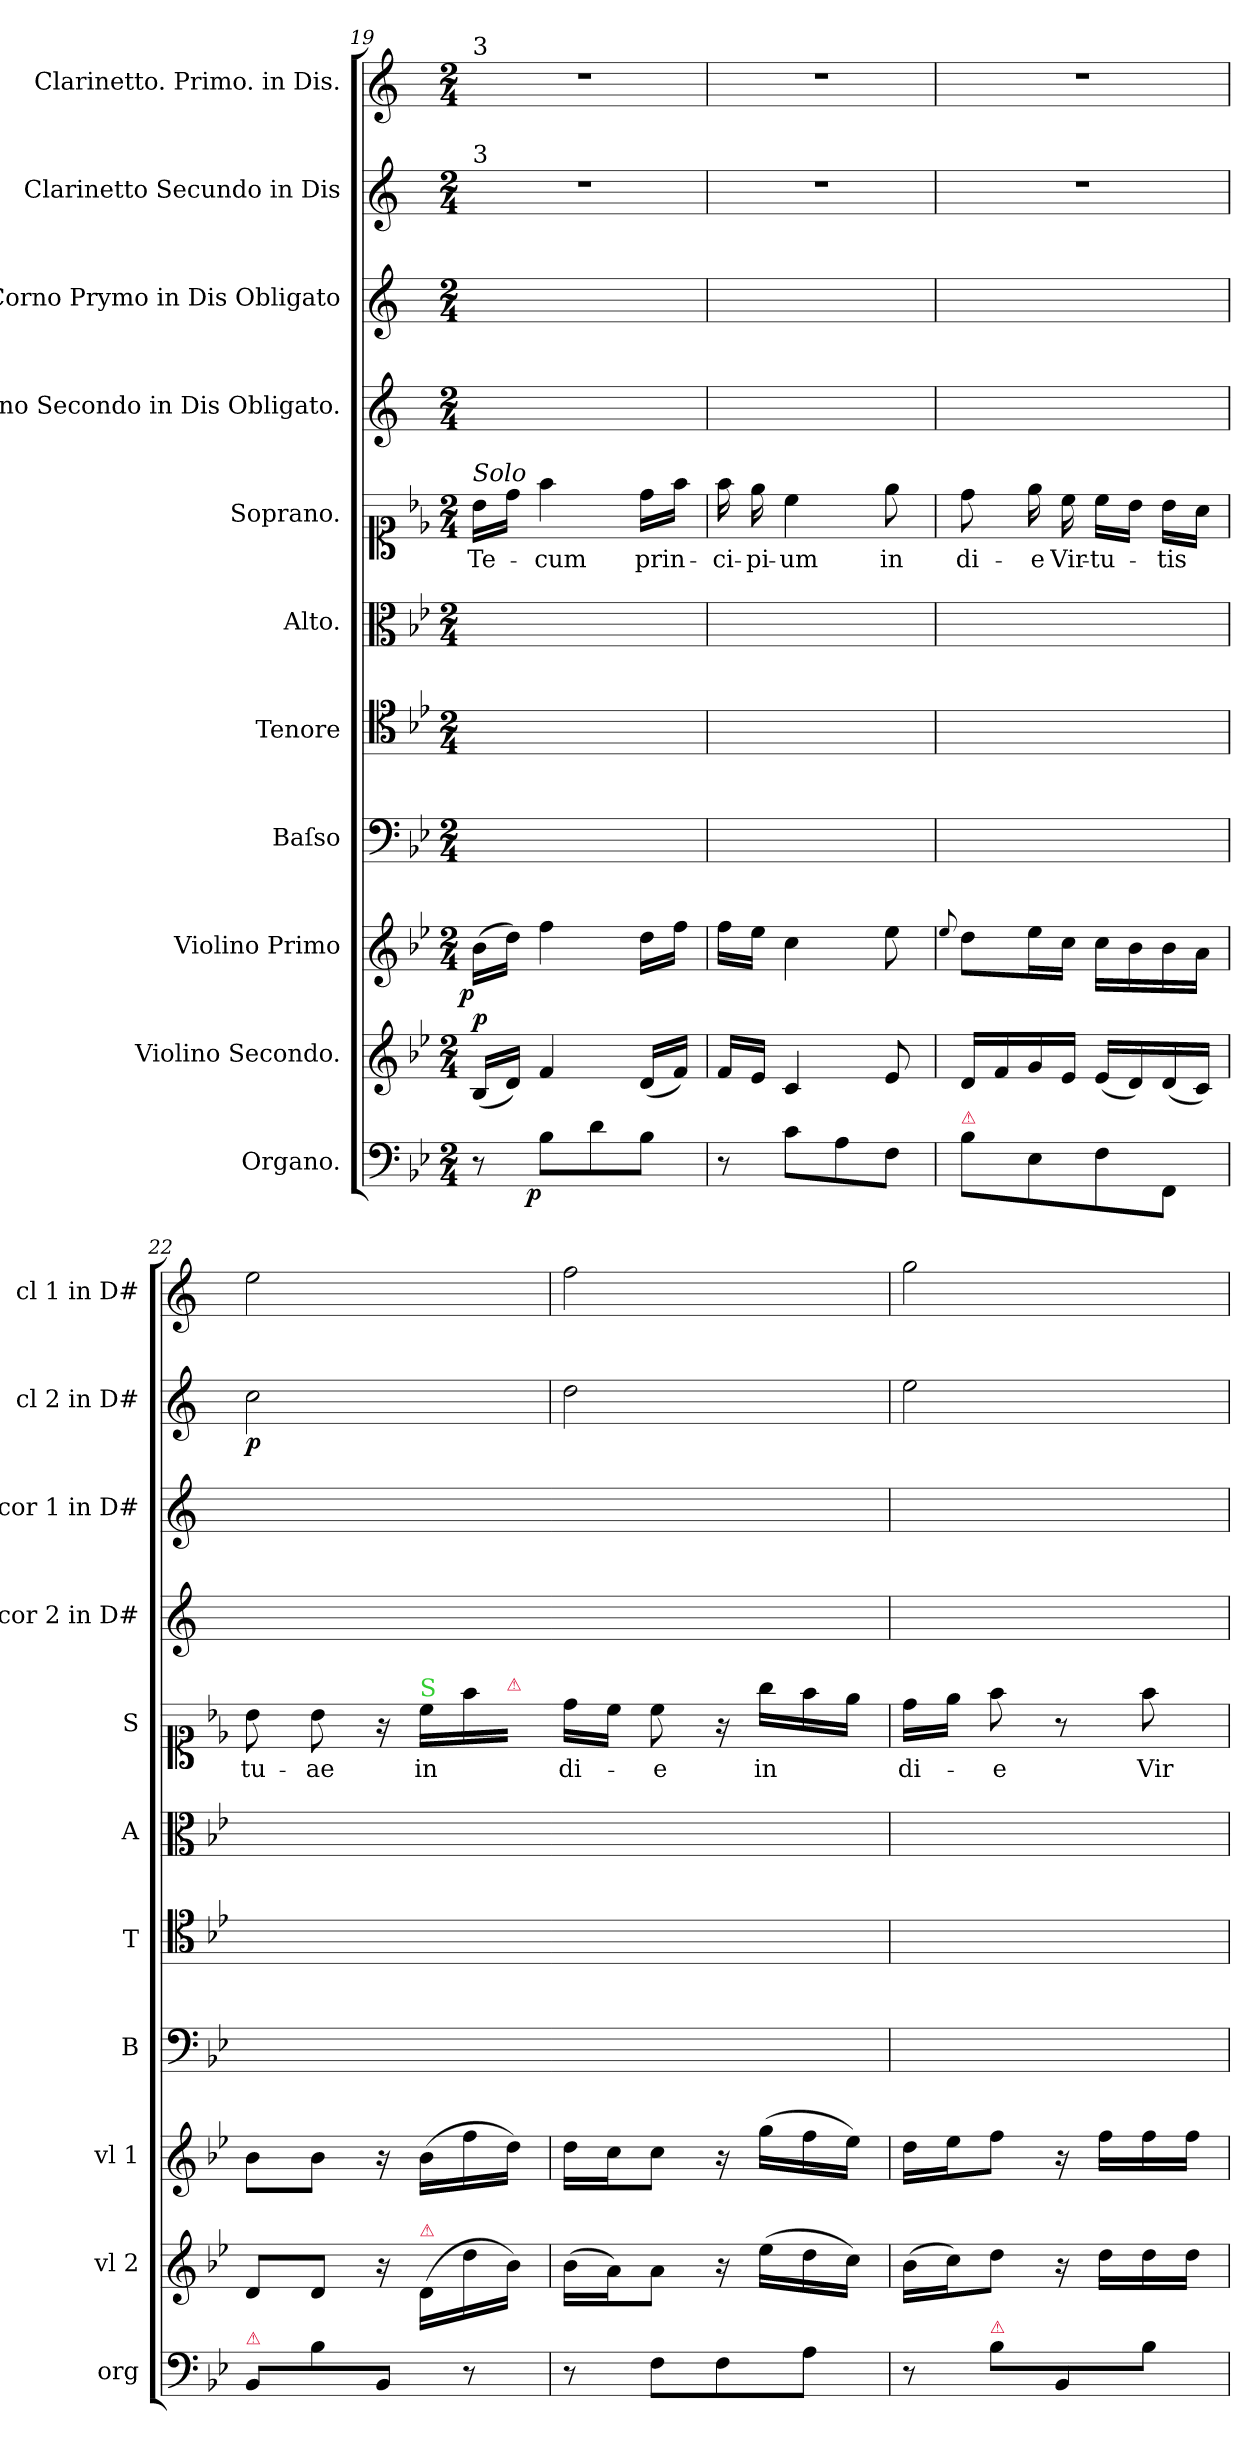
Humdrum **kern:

**kern	**dynam	**kern	**dynam	**kern	**dynam	**kern	**kern	**kern	**kern	**text	**kern	**kern	**kern	**dynam	**kern
*part11	*part11	*part10	*part10	*part9	*part9	*part8	*part7	*part6	*part5	*part5	*part4	*part3	*part2	*part2	*part1
*staff11	*staff11	*staff10	*staff10	*staff9	*staff9	*staff8	*staff7	*staff6	*staff5	*staff5	*staff4	*staff3	*staff2	*staff2	*staff1
*I"Organo.	*	*I"Violino Secondo.	*	*I"Violino Primo	*	*I"Baſso	*I"Tenore	*I"Alto.	*I"Soprano.	*	*I"Corno Secondo in Dis Obligato.	*I"Corno Prymo in Dis Obligato	*I"Clarinetto Secundo in Dis	*	*I"Clarinetto. Primo. in Dis.
*I'org	*	*I'vl 2	*	*I'vl 1	*	*I'B	*I'T	*I'A	*I'S	*	*I'cor 2 in D#	*I'cor 1 in D#	*I'cl 2 in D#	*	*I'cl 1 in D#
*clefF4	*	*clefG2	*	*clefG2	*	*clefF4	*clefC4	*clefC3	*clefC1	*	*clefG2	*clefG2	*clefG2	*	*clefG2
*	*	*	*	*	*	*	*	*	*	*	*ITrd5c9	*ITrd5c9	*ITrd1c2	*	*ITrd1c2
*k[b-e-]	*	*k[b-e-]	*	*k[b-e-]	*	*k[b-e-]	*k[b-e-]	*k[b-e-]	*k[b-e-]	*	*k[b-e-a-]	*k[b-e-a-]	*k[b-e-]	*	*k[b-e-]
*M2/4	*	*M2/4	*	*M2/4	*	*M2/4	*M2/4	*M2/4	*M2/4	*	*M2/4	*M2/4	*M2/4	*	*M2/4
=19	=19	=19	=19	=19	=19	=19	=19	=19	=19	=19	=19	=19	=19	=19	=19
!	!	!	!	!	!	!	!	!	!	!	!	!	!	!	!LO:TX:a:t=3
!	!	!	!	!	!	!	!	!	!	!	!	!	!LO:TX:a:t=3	!	!
!	!	!	!	!	!	!	!	!	!LO:TX:a:i:t=Solo	!	!	!	!	!	!
!	!	!	!LO:DY:a	!	!LO:DY:b:rj	!	!	!	!	!	!	!	!	!	!
8r	.	(16B-/LL	p.	(16b-\LL	p	2ryy	2ryy	2ryy	16b-\LL	Te-	2ryy	2ryy	2r	.	2r
.	.	16d/JJ)	.	16dd\JJ)	.	.	.	.	16dd\JJ	.	.	.	.	.	.
!	!LO:DY:rj	!	!	!	!	!	!	!	!	!	!	!	!	!	!
8B-\L	p.	4f/	.	4ff\	.	.	.	.	4ff\	-cum	.	.	.	.	.
8d\	.	.	.	.	.	.	.	.	.	.	.	.	.	.	.
8B-\J	.	(16d/LL	.	16dd\LL	.	.	.	.	16dd\LL	prin-	.	.	.	.	.
.	.	16f/JJ)	.	16ff\JJ	.	.	.	.	16ff\JJ	.	.	.	.	.	.
=20	=20	=20	=20	=20	=20	=20	=20	=20	=20	=20	=20	=20	=20	=20	=20
8r	.	16f/LL	.	16ff\LL	.	2ryy	2ryy	2ryy	16ff\	-ci-	2ryy	2ryy	2r	.	2r
.	.	16e-/JJ	.	16ee-\JJ	.	.	.	.	16ee-\	-pi-	.	.	.	.	.
8c\L	.	4c/	.	4cc\	.	.	.	.	4cc\	-um	.	.	.	.	.
8A\	.	.	.	.	.	.	.	.	.	.	.	.	.	.	.
8F\J	.	8e-/	.	8ee-\	.	.	.	.	8ee-\	in	.	.	.	.	.
=21	=21	=21	=21	=21	=21	=21	=21	=21	=21	=21	=21	=21	=21	=21	=21
.	.	.	.	8qqee-/	.	.	.	.	.	.	.	.	.	.	.
!LO:TX:a:color=crimson:t=⚠	!	!	!	!	!	!	!	!	!	!	!	!	!	!	!
8B-\L	.	16d/LL	.	8dd\L	.	2ryy	2ryy	2ryy	8dd\	di-	2ryy	2ryy	2r	.	2r
.	.	16f/	.	.	.	.	.	.	.	.	.	.	.	.	.
8E-\	.	16g/	.	16ee-\L	.	.	.	.	16ee-\	-e	.	.	.	.	.
.	.	16e-/JJ	.	16cc\JJ	.	.	.	.	16cc\	Vir-	.	.	.	.	.
8F\	.	(16e-/LL	.	16cc\LL	.	.	.	.	16cc\LL	-tu-	.	.	.	.	.
.	.	16d/)	.	16b-\	.	.	.	.	16b-\JJ	.	.	.	.	.	.
8FF/J	.	(16d/	.	16b-\	.	.	.	.	16b-\LL	-tis	.	.	.	.	.
.	.	16c/JJ)	.	16a\JJ	.	.	.	.	16a\JJ	.	.	.	.	.	.
=22	=22	=22	=22	=22	=22	=22	=22	=22	=22	=22	=22	=22	=22	=22	=22
!LO:TX:a:color=crimson:t=⚠	!	!	!	!	!	!	!	!	!	!	!	!	!	!	!
8BB-/L	.	8d/L	.	8b-\L	.	2ryy	2ryy	2ryy	8b-\	tu-	2ryy	2ryy	2b-\	p	2dd\
8B-\	.	8d/J	.	8b-\J	.	.	.	.	8b-\	-ae	.	.	.	.	.
8BB-/J	.	16r	.	16r	.	.	.	.	16r	.	.	.	.	.	.
!	!	!	!	!	!	!	!	!	!LO:TX:a:color=limegreen:t=S	!	!	!	!	!	!
!	!	!LO:TX:a:color=crimson:t=⚠	!	!	!	!	!	!	!	!	!	!	!	!	!
.	.	(16d/LL	.	(16b-\LL	.	.	.	.	16cc\LL	in	.	.	.	.	.
8r	.	16dd\	.	16ff\	.	.	.	.	16ff\	.	.	.	.	.	.
!	!	!	!	!	!	!	!	!	!LO:TX:a:color=crimson:t=⚠	!	!	!	!	!	!
.	.	16b-\JJ)	.	16dd\JJ)	.	.	.	.	16dd\JJyy	.	.	.	.	.	.
=23	=23	=23	=23	=23	=23	=23	=23	=23	=23-	=23	=23	=23	=23	=23	=23
8r	.	(16b-\LL	.	16dd\LL	.	2ryy	2ryy	2ryy	16dd\LL	di-	2ryy	2ryy	2cc\	.	2ee-\
.	.	16a\J)	.	16cc\J	.	.	.	.	16cc\JJ	.	.	.	.	.	.
8F\L	.	8a\J	.	8cc\J	.	.	.	.	8cc\	-e	.	.	.	.	.
8F\	.	16r	.	16r	.	.	.	.	16r	.	.	.	.	.	.
.	.	(16ee-\LL	.	(16gg\LL	.	.	.	.	16gg\LL	in	.	.	.	.	.
8A\J	.	16dd\	.	16ff\	.	.	.	.	16ff\	.	.	.	.	.	.
.	.	16cc\JJ)	.	16ee-\JJ)	.	.	.	.	16ee-\JJ	.	.	.	.	.	.
=24	=24	=24	=24	=24	=24	=24	=24	=24	=24	=24	=24	=24	=24	=24	=24
8r	.	(16b-\LL	.	16dd\LL	.	2ryy	2ryy	2ryy	16dd\LL	di-	2ryy	2ryy	2dd\	.	2ff\
.	.	16cc\J)	.	16ee-\J	.	.	.	.	16ee-\JJ	.	.	.	.	.	.
!LO:TX:a:color=crimson:t=⚠	!	!	!	!	!	!	!	!	!	!	!	!	!	!	!
8B-\L	.	8dd\J	.	8ff\J	.	.	.	.	8ff\	-e	.	.	.	.	.
8BB-/	.	16r	.	16r	.	.	.	.	8r	.	.	.	.	.	.
.	.	16dd\LL	.	16ff\LL	.	.	.	.	.	.	.	.	.	.	.
8B-\J	.	16dd\	.	16ff\	.	.	.	.	8ff\	Vir-	.	.	.	.	.
.	.	16dd\JJ	.	16ff\JJ	.	.	.	.	.	.	.	.	.	.	.
=	=	=	=	=	=	=	=	=	=	=	=	=	=	=	=
*-	*-	*-	*-	*-	*-	*-	*-	*-	*-	*-	*-	*-	*-	*-	*-
